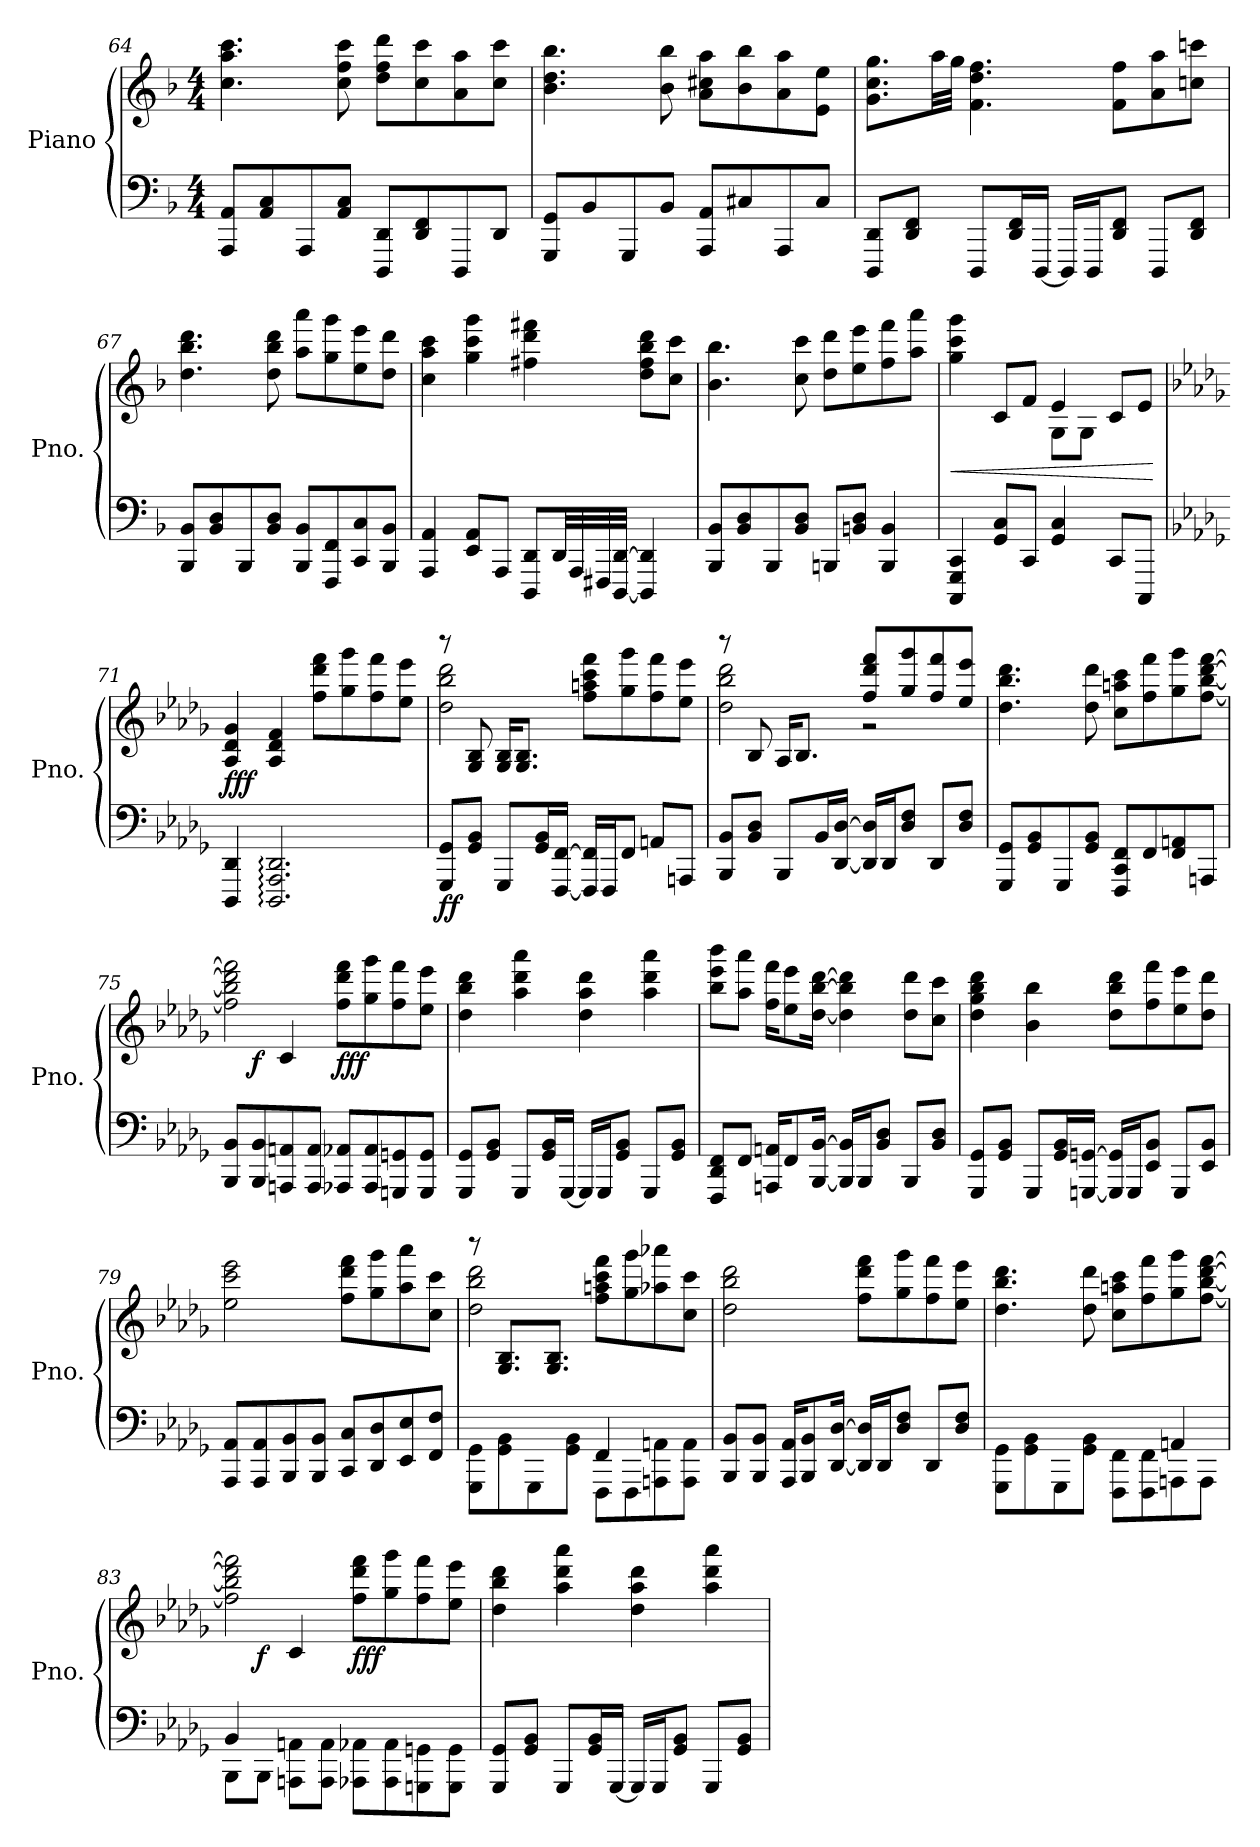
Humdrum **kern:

**kern	**kern	**dynam
*part1	*part1	*part1
*staff2	*staff1	*staff1/2
*I"Piano	*	*
*I'Pno.	*	*
*clefF4	*clefG2	*
*k[b-]	*k[b-]	*
*M4/4	*M4/4	*
=64	=64	=64
8AAA/ 8AA/L	4.cc\ 4.aa\ 4.ccc\	.
8AA/ 8C/	.	.
8AAA/	.	.
8AA/ 8C/J	8cc\ 8ff\ 8ccc\	.
8DDD/ 8DD/L	8dd\ 8ff\ 8ddd\L	.
8DD/ 8FF/	8cc\ 8ccc\	.
8DDD/	8a\ 8aa\	.
8DD/J	8cc\ 8ccc\J	.
!!LO:LB:g=z
=65	=65	=65
8GGG/ 8GG/L	4.b-\ 4.dd\ 4.bb-\	.
8BB-/	.	.
8GGG/	.	.
8BB-/J	8b-\ 8bb-\	.
8AAA/ 8AA/L	8a\ 8cc#X\ 8aa\L	.
8C#X/	8b-\ 8bb-\	.
8AAA/	8a\ 8aa\	.
8C#/J	8e\ 8ee\J	.
=66	=66	=66
8DDD/ 8DD/L	8.g\ 8.cc\ 8.gg\L	.
8DD/ 8FF/J	.	.
.	32aa\LL	.
.	32gg\JJJ	.
8DDD/L	4.f\ 4.dd\ 4.ff\	.
16DD/ 16FF/L	.	.
[16DDD/JJ	.	.
16DDD/LL]	.	.
16DDD/J	.	.
8DD/ 8FF/J	8f\ 8ff\L	.
8DDD/L	8a\ 8aa\	.
8DD/ 8FF/J	8ccn\ 8cccn\J	.
=67	=67	=67
8BBB-/ 8BB-/L	4.dd\ 4.bb-\ 4.ddd\	.
8BB-/ 8D/	.	.
8BBB-/	.	.
8BB-/ 8D/J	8dd\ 8bb-\ 8ddd\	.
8BBB-/ 8BB-/L	8aa\ 8aaa\L	.
8FFF/ 8FF/	8gg\ 8ggg\	.
8CC/ 8C/	8ee\ 8eee\	.
8BBB-/ 8BB-/J	8dd\ 8ddd\J	.
!!LO:LB:g=z
=68	=68	=68
4AAA/ 4AA/	4cc\ 4aa\ 4ccc\	.
8EE/ 8AA/L	4gg\ 4ccc\ 4ggg\	.
8AAA/J	.	.
8DDD/ 8DD/L	4ff#X\ 4ddd\ 4fff#X\	.
32DD/LL	.	.
32AAA/	.	.
32FFF#X/	.	.
[32DDD/ [32DD/JJJ	.	.
4DDD/] 4DD/]	8dd\ 8ff#\ 8bb-\ 8ddd\L	.
.	8cc\ 8ccc\J	.
=69	=69	=69
8BBB-/ 8BB-/L	4.b-\ 4.bb-\	.
8BB-/ 8D/	.	.
8BBB-/	.	.
8BB-/ 8D/J	8cc\ 8ccc\	.
8BBBn/L	8dd\ 8ddd\L	.
8BBn/ 8D/J	8ee\ 8eee\	.
4BBB/ 4BB/	8ff\ 8fff\	.
.	8aa\ 8aaa\J	.
=70	=70	=70
!	!	!LO:HP:b
*	*^	*
4CCC/ 4GGG/ 4CC/	2ryy	4gg\ 4ccc\ 4ggg\	<
8GG/ 8C/L	.	8c/L	.
8CC/J	.	8f/J	.
4GG/ 4C/	8G\L	4e/	.
.	8G\J	.	.
8CC/L	4ryy	8c/L	.
8CCC/J	.	8e/J	.
*	*v	*v	*
.	.	[
=71	=71	=71
*k[b-e-a-d-g-]	*k[b-e-a-d-g-]	*
!	!	!LO:DY:b
4DDD-/ 4DD-/	4A-/ 4d-/ 4g-/	fff
2.DDD-/: 2.AAA-/: 2.DD-/:	4A-/ 4d-/ 4f/	.
.	8ff\ 8ddd-\ 8fff\L	.
.	8gg-\ 8ggg-\	.
.	8ff\ 8fff\	.
.	8ee-\ 8eee-\J	.
!!LO:LB:g=z
=72	=72	=72
*	*^	*
!	!	!	!LO:DY:b=2
8GGG-/ 8GG-/L	8r	2dd-\ 2bb-\ 2ddd-\	ff
8GG-/ 8BB-/J	8G-/ 8B-/	.	.
8GGG-/L	16G-/ 16B-/KL	.	.
.	8.G-/ 8.B-/J	.	.
16GG-/ 16BB-/L	.	.	.
[16FFF/ [16FF/JJ	.	.	.
16FFF/] 16FF/]LL	8ff\ 8aan\ 8ccc\ 8fff\L	2ryy	.
16FFF/J	.	.	.
8FF/J	8gg-\ 8ggg-\	.	.
8AAn/L	8ff\ 8fff\	.	.
8AAAn/J	8ee-\ 8eee-\J	.	.
=73	=73	=73	=73
8BBB-/ 8BB-/L	8r	2dd-\ 2bb-\ 2ddd-\	.
8BB-/ 8D-/J	8B-/	.	.
8BBB-/L	16A-/KL	.	.
.	8.B-/J	.	.
16BB-/L	.	.	.
[16DD-/ [16D-/JJ	.	.	.
16DD-/] 16D-/]LL	8ff/ 8ddd-/ 8fff/L	2r	.
16DD-/J	.	.	.
8D-/ 8F/J	8gg-/ 8ggg-/	.	.
8DD-/L	8ff/ 8fff/	.	.
8D-/ 8F/J	8ee-/ 8eee-/J	.	.
*	*v	*v	*
=74	=74	=74
8GGG-/ 8GG-/L	4.dd-\ 4.bb-\ 4.ddd-\	.
8GG-/ 8BB-/	.	.
8GGG-/	.	.
8GG-/ 8BB-/J	8dd-\ 8ddd-\	.
8FFF/ 8CC/ 8FF/L	8cc\ 8aan\ 8ccc\L	.
8FF/	8ff\ 8fff\	.
8FF/ 8AAn/	8gg-\ 8ggg-\	.
8AAAn/J	[8ff\ [8bb-\ [8ddd-\ [8fff\J	.
!!LO:LB:g=z
=75	=75	=75
*	*^	*
8BBB-/ 8BB-/L	8ryy	2ff\] 2bb-\] 2ddd-\] 2fff\]	.
!	!	!	!LO:DY:b
8BBB-/ 8BB-/	8ff/yy	.	f
8AAAn/ 8AAn/	4c/	.	.
8AAA/ 8AA/J	.	.	.
!	!	!	!LO:DY:b
8AAA-X/ 8AA-X/L	2ryy	8ff\ 8ddd-\ 8fff\L	fff
8AAA-/ 8AA-/	.	8gg-\ 8ggg-\	.
8GGGn/ 8GGn/	.	8ff\ 8fff\	.
8GGG/ 8GG/J	.	8ee-\ 8eee-\J	.
*	*v	*v	*
=76	=76	=76
8GGG-/ 8GG-/L	4dd-\ 4bb-\ 4ddd-\	.
8GG-/ 8BB-/J	.	.
8GGG-/L	4aa-\ 4ddd-\ 4aaa-\	.
16GG-/ 16BB-/L	.	.
[16GGG-/JJ	.	.
16GGG-/LL]	4dd-\ 4aa-\ 4ddd-\	.
16GGG-/J	.	.
8GG-/ 8BB-/J	.	.
8GGG-/L	4aa-\ 4ddd-\ 4aaa-\	.
8GG-/ 8BB-/J	.	.
=77	=77	=77
8FFF/ 8DD-/ 8FF/L	8bb-\ 8eee-\ 8bbb-\L	.
8FF/J	8aa-\ 8aaa-\J	.
16AAAn/ 16AAn/KL	16ff\ 16fff\KL	.
8FF/	8ee-\ 8eee-\	.
[16BBB-/ [16BB-/Jk	[16dd-\ [16bb-\ [16ddd-\Jk	.
16BBB-/] 16BB-/]LL	4dd-\] 4bb-\] 4ddd-\]	.
16BBB-/J	.	.
8BB-/ 8D-/J	.	.
8BBB-/L	8dd-\ 8ddd-\L	.
8BB-/ 8D-/J	8cc\ 8ccc\J	.
!!LO:PB:g=z
=78	=78	=78
8GGG-/ 8GG-/L	4dd-\ 4gg-\ 4bb-\ 4ddd-\	.
8GG-/ 8BB-/J	.	.
8GGG-/L	4b-\ 4bb-\	.
16GG-/ 16BB-/L	.	.
[16GGGn/ [16GGn/JJ	.	.
16GGG/] 16GG/]LL	8dd-\ 8bb-\ 8ddd-\L	.
16GGG/J	.	.
8EE-/ 8BB-/J	8ff\ 8fff\	.
8GGG/L	8ee-\ 8eee-\	.
8EE-/ 8BB-/J	8dd-\ 8ddd-\J	.
=79	=79	=79
8AAA-/ 8AA-/L	2ee-\ 2ccc\ 2eee-\	.
8AAA-/ 8AA-/	.	.
8BBB-/ 8BB-/	.	.
8BBB-/ 8BB-/J	.	.
8CC/ 8C/L	8ff\ 8ddd-\ 8fff\L	.
8DD-/ 8D-/	8gg-\ 8ggg-\	.
8EE-/ 8E-/	8aa-\ 8aaa-\	.
8FF/ 8F/J	8cc\ 8ccc\J	.
=80	=80	=80
*^	*^	*
2ryy	8GGG-\ 8GG-\L	8r	2dd-\ 2bb-\ 2ddd-\	.
.	8GG-\ 8BB-\	8.G-/ 8.B-/L	.	.
.	8GGG-\	.	.	.
.	.	8.G-/ 8.B-/J	.	.
.	8GG-\ 8BB-\J	.	.	.
4FF/	8FFF\L	8ff\ 8aan\ 8ccc\ 8fff\L	2ryy	.
.	8FFF\	8gg-\ 8ggg-\	.	.
4ryy	8AAAn\ 8AAn\	8aa-X\ 8aaa-X\	.	.
.	8AAA\ 8AA\J	8cc\ 8ccc\J	.	.
*v	*v	*	*	*
*	*v	*v	*
!!LO:LB:g=z
=81	=81	=81
8BBB-/ 8BB-/L	2dd-\ 2bb-\ 2ddd-\	.
8BBB-/ 8BB-/J	.	.
16AAA-/ 16AA-/KL	.	.
8BBB-/ 8BB-/	.	.
[16DD-/ [16D-/Jk	.	.
16DD-/] 16D-/]LL	8ff\ 8ddd-\ 8fff\L	.
16DD-/J	.	.
8D-/ 8F/J	8gg-\ 8ggg-\	.
8DD-/L	8ff\ 8fff\	.
8D-/ 8F/J	8ee-\ 8eee-\J	.
=82	=82	=82
*^	*	*
2.ryy	8GGG-\ 8GG-\L	4.dd-\ 4.bb-\ 4.ddd-\	.
.	8GG-\ 8BB-\	.	.
.	8GGG-\	.	.
.	8GG-\ 8BB-\J	8dd-\ 8ddd-\	.
.	8FFF\ 8FF\L	8cc\ 8aan\ 8ccc\L	.
.	8FFF\ 8FF\	8ff\ 8fff\	.
4AAn/	8AAAn\	8gg-\ 8ggg-\	.
.	8AAA\J	[8ff\ [8bb-\ [8ddd-\ [8fff\J	.
=83	=83	=83	=83
*	*	*^	*
8BBB-\L	4BB-/	8ryy	2ff\] 2bb-\] 2ddd-\] 2fff\]	.
!	!	!	!	!LO:DY:b
8BBB-\J	.	8ff/yy	.	f
4ryy	8AAAn\ 8AAn\L	4c/	.	.
.	8AAA\ 8AA\J	.	.	.
!	!	!	!	!LO:DY:b
2ryy	8AAA-X\ 8AA-X\L	8ff\ 8ddd-\ 8fff\L	2ryy	fff
.	8AAA-\ 8AA-\	8gg-\ 8ggg-\	.	.
.	8GGGn\ 8GGn\	8ff\ 8fff\	.	.
.	8GGG\ 8GG\J	8ee-\ 8eee-\J	.	.
*v	*v	*	*	*
*	*v	*v	*
!!LO:LB:g=z
=84	=84	=84
8GGG-/ 8GG-/L	4dd-\ 4bb-\ 4ddd-\	.
8GG-/ 8BB-/J	.	.
8GGG-/L	4aa-\ 4ddd-\ 4aaa-\	.
16GG-/ 16BB-/L	.	.
[16GGG-/JJ	.	.
16GGG-/LL]	4dd-\ 4aa-\ 4ddd-\	.
16GGG-/J	.	.
8GG-/ 8BB-/J	.	.
8GGG-/L	4aa-\ 4ddd-\ 4aaa-\	.
8GG-/ 8BB-/J	.	.
=	=	=
*-	*-	*-
